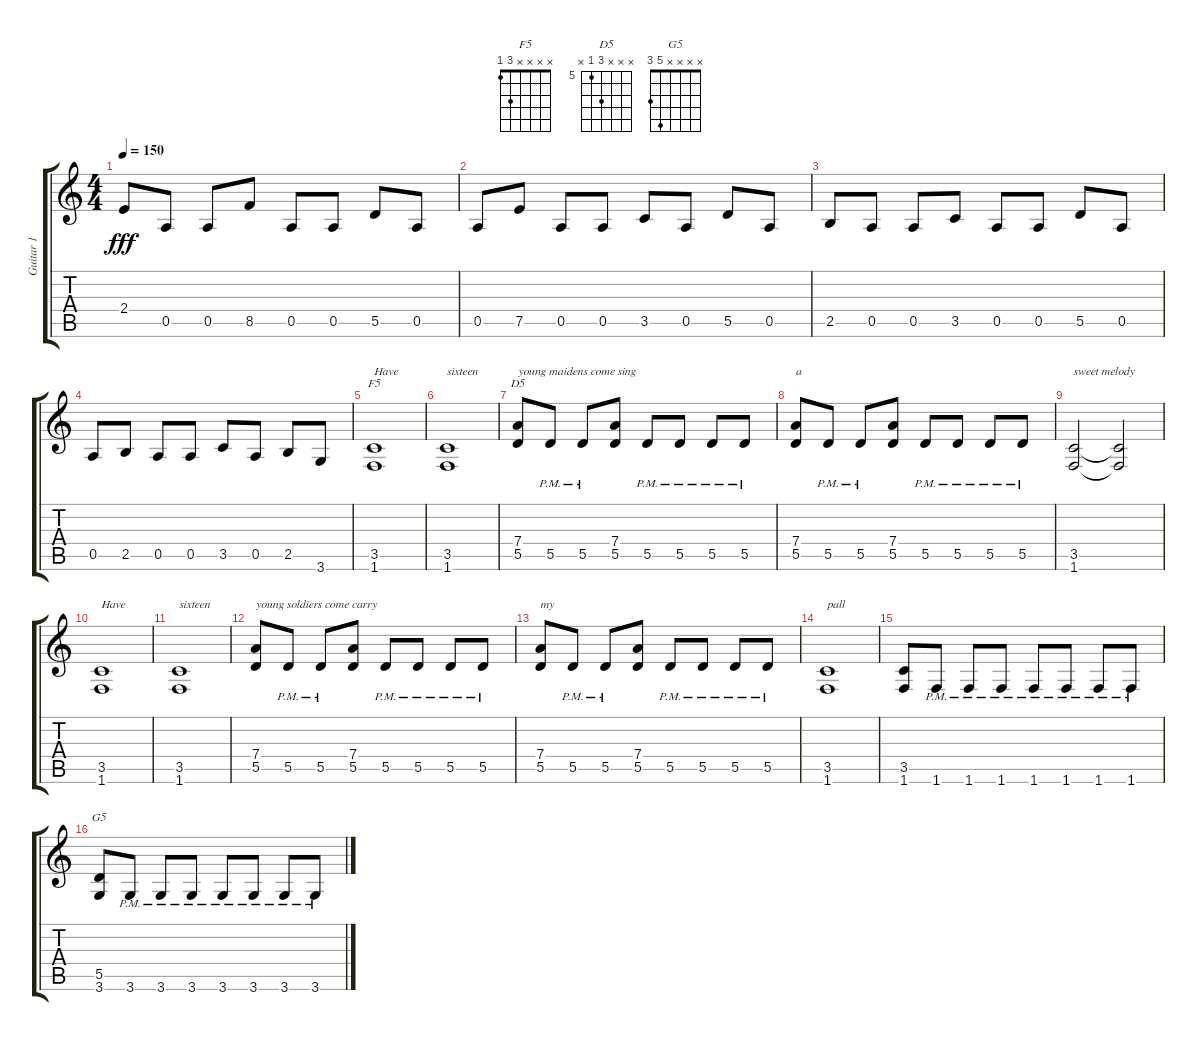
\track ("Guitar 1" "Guitar 1") {instrument distortionguitar}
\staff {score tabs}
\tuning (E4 B3 G3 D3 A2 E2) {hide}
\chord ("F5" x x x x 3 1)
\chord ("D5" x x x 7 5 x) {firstfret 5}
\chord ("G5" x x x x 5 3)
\ts (4 4)
\tempo 150
\clef g2
\ks c
2.4.8{dy fff} 0.5.8 0.5.8 8.5.8 0.5.8 0.5.8 5.5.8 0.5.8 |
0.5.8 7.5.8 0.5.8 0.5.8 3.5.8 0.5.8 5.5.8 0.5.8 |
2.5.8 0.5.8 0.5.8 3.5.8 0.5.8 0.5.8 5.5.8 0.5.8 |
0.5.8 2.5.8 0.5.8 0.5.8 3.5.8 0.5.8 2.5.8 3.6.8 |
(3.5 1.6).1{ch "F5" txt "Have "} |
(3.5 1.6).1{txt "sixteen "} |
(7.4 5.5).8{ch "D5" txt "young maidens come sing "} 5.5{pm}.8 5.5{pm}.8 (7.4 5.5).8 5.5{pm}.8 5.5{pm}.8 5.5{pm}.8 5.5{pm}.8 |
(7.4 5.5).8{txt "a "} 5.5{pm}.8 5.5{pm}.8 (7.4 5.5).8 5.5{pm}.8 5.5{pm}.8 5.5{pm}.8 5.5{pm}.8 |
(3.5 1.6).2{txt "sweet melody "} (3.5{t} 1.6{t}).2 |
(3.5 1.6).1{txt "Have "} |
(3.5 1.6).1{txt "sixteen "} |
(7.4 5.5).8{txt "young soldiers come carry "} 5.5{pm}.8 5.5{pm}.8 (7.4 5.5).8 5.5{pm}.8 5.5{pm}.8 5.5{pm}.8 5.5{pm}.8 |
(7.4 5.5).8{txt "my "} 5.5{pm}.8 5.5{pm}.8 (7.4 5.5).8 5.5{pm}.8 5.5{pm}.8 5.5{pm}.8 5.5{pm}.8 |
(3.5 1.6).1{txt "pall "} |
(3.5 1.6).8 1.6{pm}.8 1.6{pm}.8 1.6{pm}.8 1.6{pm}.8 1.6{pm}.8 1.6{pm}.8 1.6{pm}.8 |
(5.5 3.6).8{ch "G5"} 3.6{pm}.8 3.6{pm}.8 3.6{pm}.8 3.6{pm}.8 3.6{pm}.8 3.6{pm}.8 3.6{pm}.8
